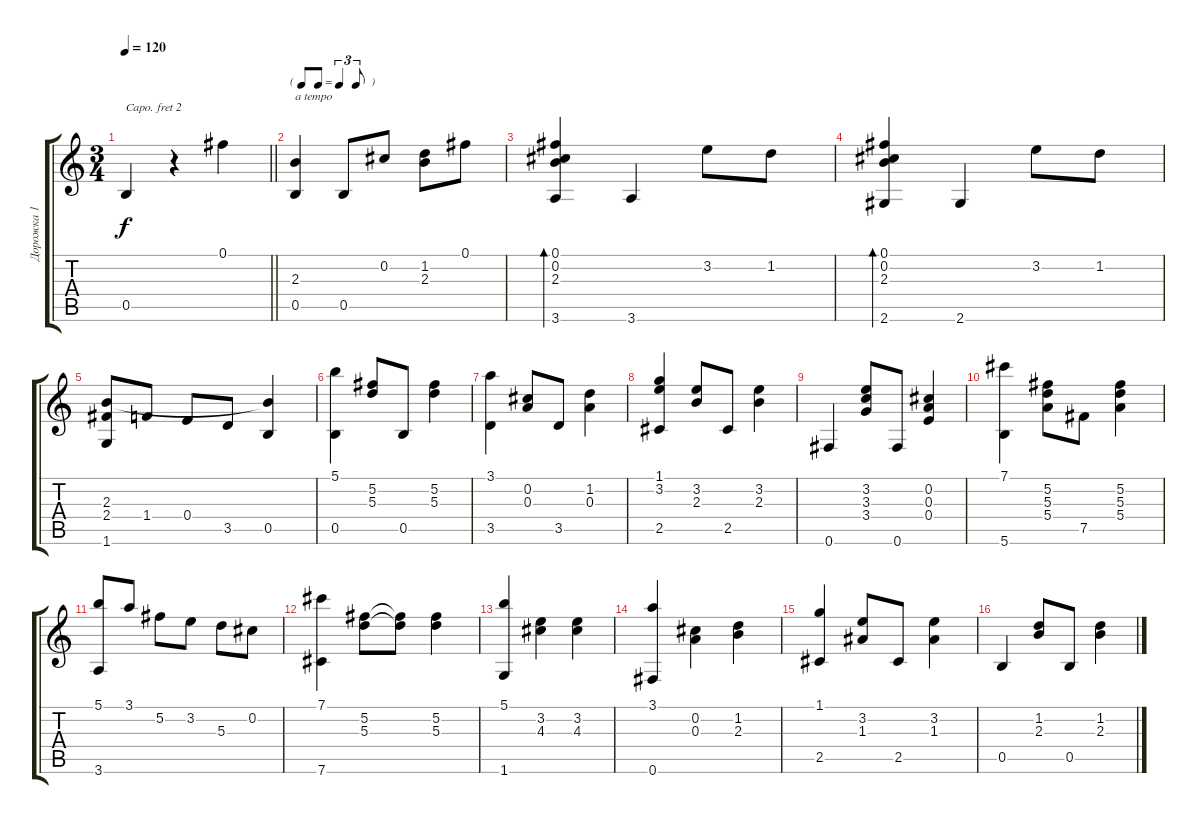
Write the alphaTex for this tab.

\track ("Дорожка 1" "Дорожка 1") {instrument acousticguitarnylon}
\staff {score tabs}
\capo 2
\tuning (E4 B3 G3 D3 A2 E2) {hide}
\ts (3 4)
\tempo 120
\clef g2
\barLineRight lightlight
\ks c
0.5{t}.4{dy f} r.4 0.1.4 |
\tf triplet8th
\section ("" "")
(2.3 0.5).4{txt "a tempo"} 0.5.8 0.2.8 (1.2 2.3).8 0.1.8 |
(0.1 0.2 2.3 3.6).4{bd 60} 3.6.4 3.2.8 1.2.8 |
(0.1 0.2 2.3 2.6).4{bd 60} 2.6.4 3.2.8 1.2.8 |
(2.3 2.4 1.6).8 1.4.8 0.4.8 3.5.8 (2.3{t} 0.5).4 |
(5.1 0.5).4 (5.2 5.3).8 0.5.8 (5.2 5.3).4 |
(3.1 3.5).4 (0.2 0.3).8 3.5.8 (1.2 0.3).4 |
(1.1 3.2 2.5).4 (3.2 2.3).8 2.5.8 (3.2 2.3).4 |
0.6.4 (3.2 3.3 3.4).8 0.6.8 (0.2 0.3 0.4).4 |
(7.1 5.6).4 (5.2 5.3 5.4).8 7.5.8 (5.2 5.3 5.4).4 |
(5.1 3.6).8 3.1.8 5.2.8 3.2.8 5.3.8 0.2.8 |
(7.1 7.6).4 (5.2 5.3).8 (5.2{t} 5.3{t}).8 (5.2 5.3).4 |
(5.1 1.6).4 (3.2 4.3).4 (3.2 4.3).4 |
(3.1 0.6).4 (0.2 0.3).4 (1.2 2.3).4 |
(1.1 2.5).4 (3.2 1.3).8 2.5.8 (3.2 1.3).4 |
0.5.4 (1.2 2.3).8 0.5.8 (1.2 2.3).4
